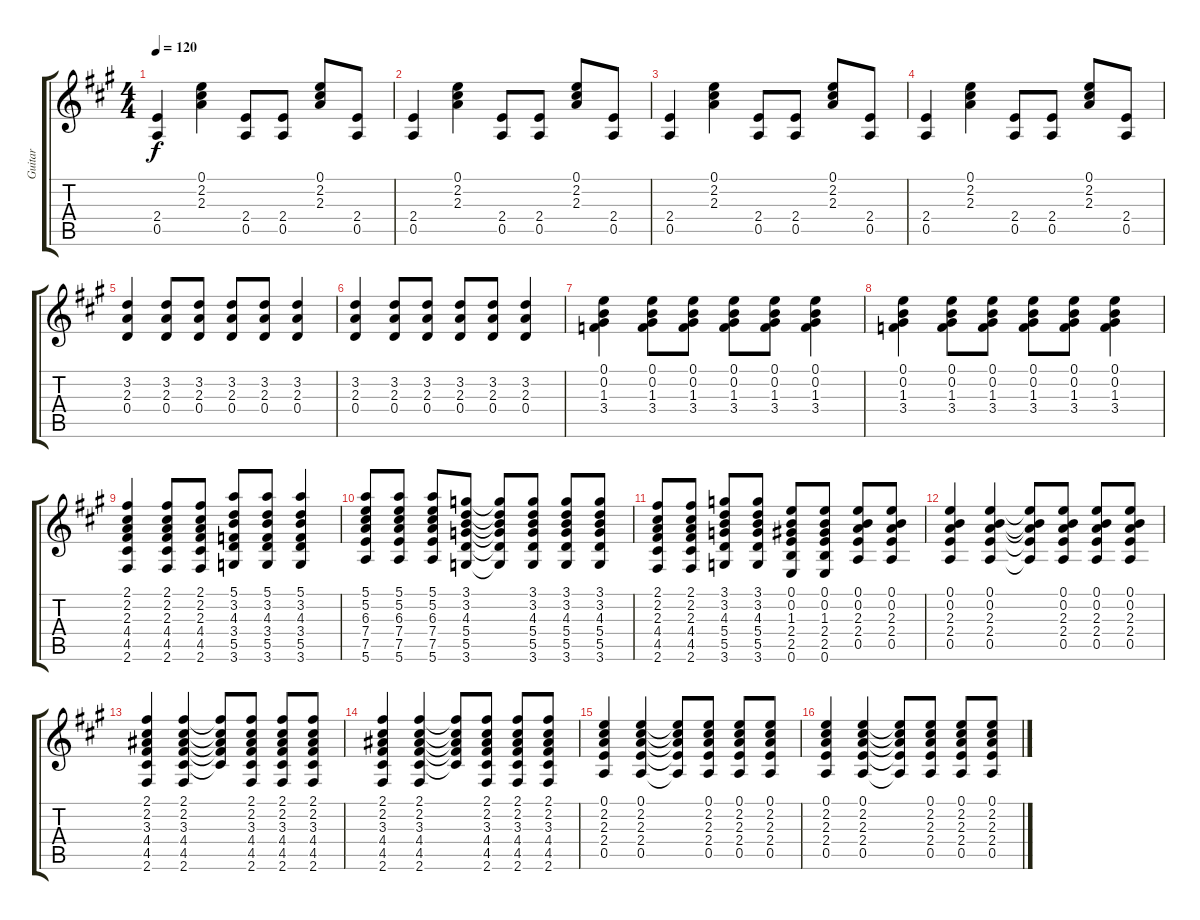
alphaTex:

\track ("Guitar" "Guitar") {instrument acousticguitarsteel}
\staff {score tabs}
\tuning (E4 B3 G3 D3 A2 E2) {hide}
\ts (4 4)
\tempo 120
\clef g2
\ks a
(2.4 0.5).4{dy f} (0.1 2.2 2.3).4 (2.4 0.5).8 (2.4 0.5).8 (0.1 2.2 2.3).8 (2.4 0.5).8 |
(2.4 0.5).4 (0.1 2.2 2.3).4 (2.4 0.5).8 (2.4 0.5).8 (0.1 2.2 2.3).8 (2.4 0.5).8 |
(2.4 0.5).4 (0.1 2.2 2.3).4 (2.4 0.5).8 (2.4 0.5).8 (0.1 2.2 2.3).8 (2.4 0.5).8 |
(2.4 0.5).4 (0.1 2.2 2.3).4 (2.4 0.5).8 (2.4 0.5).8 (0.1 2.2 2.3).8 (2.4 0.5).8 |
(3.2 2.3 0.4).4 (3.2 2.3 0.4).8 (3.2 2.3 0.4).8 (3.2 2.3 0.4).8 (3.2 2.3 0.4).8 (3.2 2.3 0.4).4 |
(3.2 2.3 0.4).4 (3.2 2.3 0.4).8 (3.2 2.3 0.4).8 (3.2 2.3 0.4).8 (3.2 2.3 0.4).8 (3.2 2.3 0.4).4 |
(0.1 0.2 1.3 3.4).4 (0.1 0.2 1.3 3.4).8 (0.1 0.2 1.3 3.4).8 (0.1 0.2 1.3 3.4).8 (0.1 0.2 1.3 3.4).8 (0.1 0.2 1.3 3.4).4 |
(0.1 0.2 1.3 3.4).4 (0.1 0.2 1.3 3.4).8 (0.1 0.2 1.3 3.4).8 (0.1 0.2 1.3 3.4).8 (0.1 0.2 1.3 3.4).8 (0.1 0.2 1.3 3.4).4 |
(2.1 2.2 2.3 4.4 4.5 2.6).4 (2.1 2.2 2.3 4.4 4.5 2.6).8 (2.1 2.2 2.3 4.4 4.5 2.6).8 (5.1 3.2 4.3 3.4 5.5 3.6).8 (5.1 3.2 4.3 3.4 5.5 3.6).8 (5.1 3.2 4.3 3.4 5.5 3.6).4 |
(5.1 5.2 6.3 7.4 7.5 5.6).8 (5.1 5.2 6.3 7.4 7.5 5.6).8 (5.1 5.2 6.3 7.4 7.5 5.6).8 (3.1 3.2 4.3 5.4 5.5 3.6).8 (3.1{t} 3.2{t} 4.3{t} 5.4{t} 5.5{t} 3.6{t}).8 (3.1 3.2 4.3 5.4 5.5 3.6).8 (3.1 3.2 4.3 5.4 5.5 3.6).8 (3.1 3.2 4.3 5.4 5.5 3.6).8 |
(2.1 2.2 2.3 4.4 4.5 2.6).8 (2.1 2.2 2.3 4.4 4.5 2.6).8 (3.1 3.2 4.3 5.4 5.5 3.6).8 (3.1 3.2 4.3 5.4 5.5 3.6).8 (0.1 0.2 1.3 2.4 2.5 0.6).8 (0.1 0.2 1.3 2.4 2.5 0.6).8 (0.1 0.2 2.3 2.4 0.5).8 (0.1 0.2 2.3 2.4 0.5).8 |
(0.1 0.2 2.3 2.4 0.5).4 (0.1 0.2 2.3 2.4 0.5).4 (0.1{t} 0.2{t} 2.3{t} 2.4{t} 0.5{t}).8 (0.1 0.2 2.3 2.4 0.5).8 (0.1 0.2 2.3 2.4 0.5).8 (0.1 0.2 2.3 2.4 0.5).8 |
(2.1 2.2 3.3 4.4 4.5 2.6).4 (2.1 2.2 3.3 4.4 4.5 2.6).4 (2.1{t} 2.2{t} 3.3{t} 4.4{t} 4.5{t}).8 (2.1 2.2 3.3 4.4 4.5 2.6).8 (2.1 2.2 3.3 4.4 4.5 2.6).8 (2.1 2.2 3.3 4.4 4.5 2.6).8 |
(2.1 2.2 3.3 4.4 4.5 2.6).4 (2.1 2.2 3.3 4.4 4.5 2.6).4 (2.1{t} 2.2{t} 3.3{t} 4.4{t} 4.5{t}).8 (2.1 2.2 3.3 4.4 4.5 2.6).8 (2.1 2.2 3.3 4.4 4.5 2.6).8 (2.1 2.2 3.3 4.4 4.5 2.6).8 |
(0.1 2.2 2.3 2.4 0.5).4 (0.1 2.2 2.3 2.4 0.5).4 (0.1{t} 2.2{t} 2.3{t} 2.4{t} 0.5{t}).8 (0.1 2.2 2.3 2.4 0.5).8 (0.1 2.2 2.3 2.4 0.5).8 (0.1 2.2 2.3 2.4 0.5).8 |
(0.1 2.2 2.3 2.4 0.5).4 (0.1 2.2 2.3 2.4 0.5).4 (0.1{t} 2.2{t} 2.3{t} 2.4{t} 0.5{t}).8 (0.1 2.2 2.3 2.4 0.5).8 (0.1 2.2 2.3 2.4 0.5).8 (0.1 2.2 2.3 2.4 0.5).8
